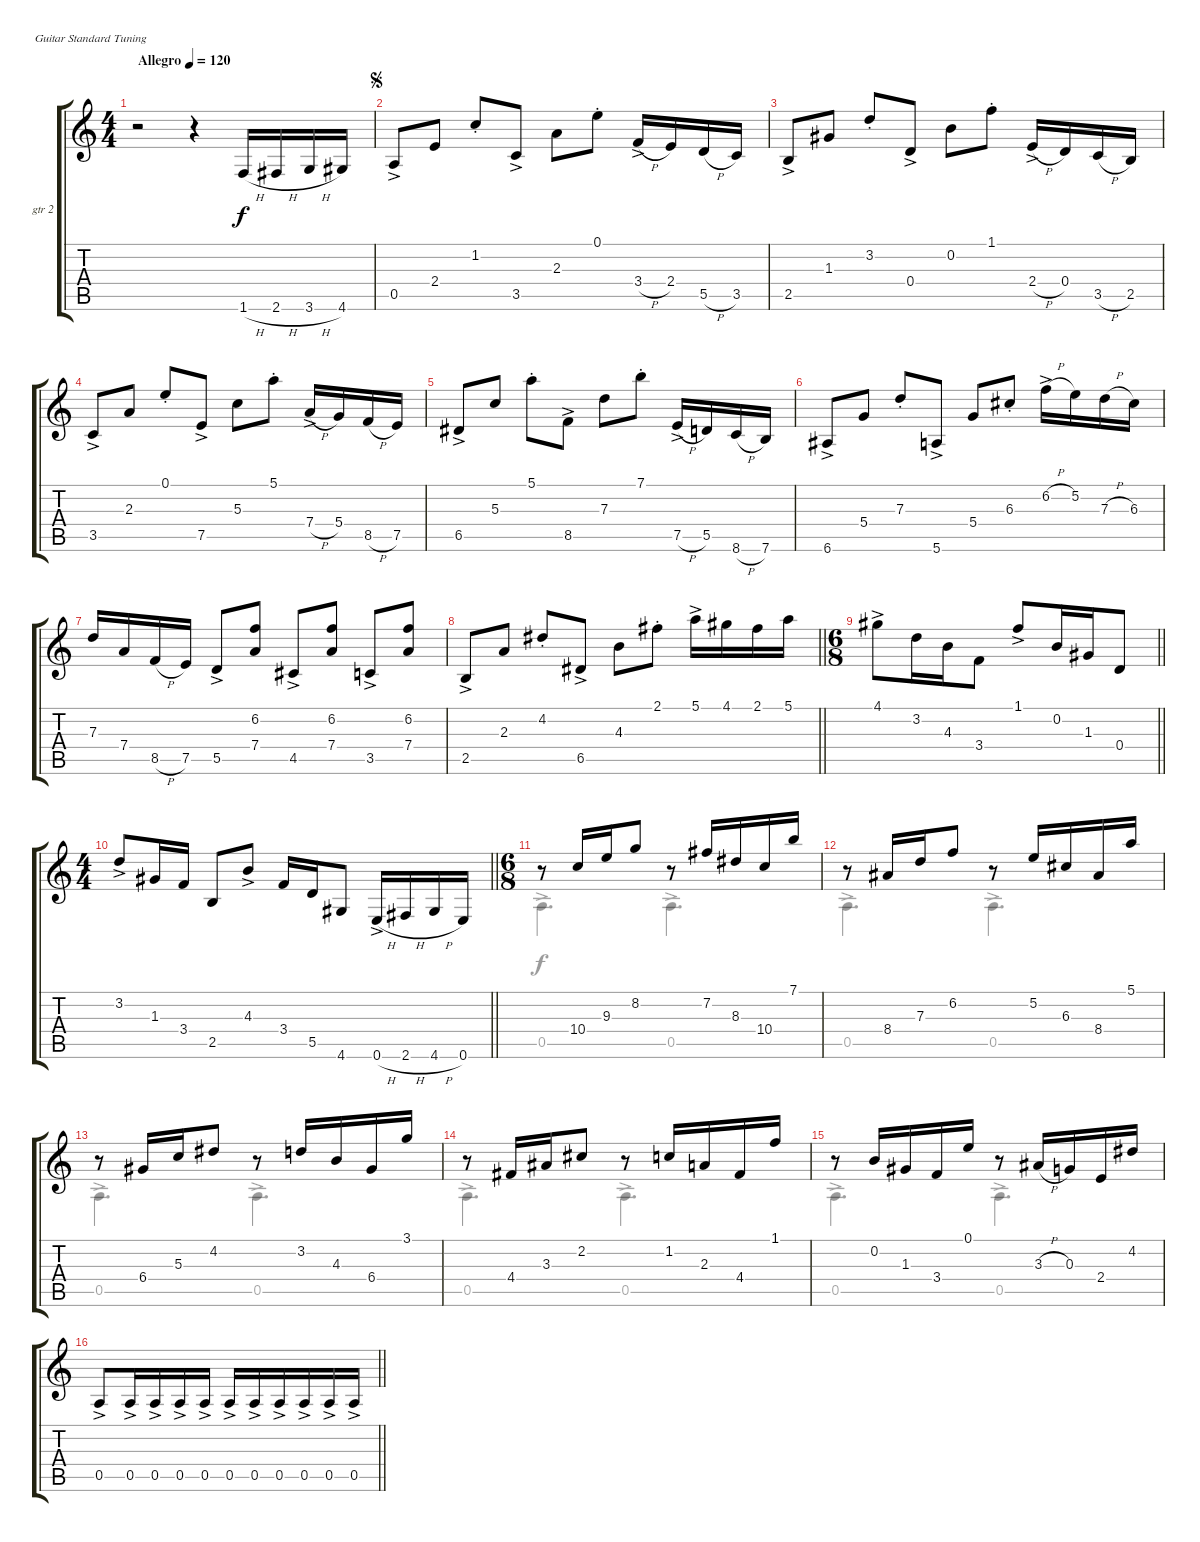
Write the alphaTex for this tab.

\bracketExtendMode groupsimilarinstruments
\firstSystemTrackNameOrientation horizontal
\otherSystemsTrackNameOrientation horizontal
\track ("gtr 2" "gtr 2") {instrument acousticguitarnylon}
\staff {score tabs}
\tuning (E4 B3 G3 D3 A2 E2)
\voice
\ts (4 4)
\tempo (120 "Allegro")
\clef g2
\ks c
r.2{dy f instrument acousticguitarnylon} r.4 1.6{h}.16 2.6{h}.16 3.6{h}.16 4.6.16 |
\jump segno
0.5{ac}.8 2.4.8 1.2{st}.8 3.5{ac}.8 2.3.8 0.1{st}.8 3.4{h ac}.16 2.4.16 5.5{h}.16 3.5.16 |
2.5{ac}.8 1.3.8 3.2{st}.8 0.4{ac}.8 0.2.8 1.1{st}.8 2.4{h ac}.16 0.4.16 3.5{h}.16 2.5.16 |
3.5{ac}.8 2.3.8 0.1{st}.8 7.5{ac}.8 5.3.8 5.1{st}.8 7.4{h ac}.16 5.4.16 8.5{h}.16 7.5.16 |
6.5{ac}.8 5.3.8 5.1{st}.8 8.5{ac}.8 7.3.8 7.1{st}.8 7.5{h ac}.16 5.5.16 8.6{h}.16 7.6.16 |
6.6{ac}.8 5.4.8 7.3{st}.8 5.6{ac}.8 5.4.8 6.3{st}.8 6.2{h ac}.16 5.2.16 7.3{h}.16 6.3.16 |
7.3.16 7.4.16 8.5{h}.16 7.5.16 5.5{ac}.8 (6.2 7.4).8 4.5{ac}.8 (6.2 7.4).8 3.5{ac}.8 (6.2 7.4).8 |
\barLineRight lightlight
2.5{ac}.8 2.3.8 4.2{st}.8 6.5{ac}.8 4.3.8 2.1{st}.8 5.1{ac}.16 4.1.16 2.1.16 5.1.16 |
\ts (6 8)
\barLineRight lightlight
4.1{ac}.8 3.2.16 4.3.16 3.4.8 1.1{ac}.8 0.2.16 1.3.16 0.4.8 |
\ts (4 4)
\barLineRight lightlight
3.2{ac}.8 1.3.16 3.4.16 2.5.8 4.3{ac}.8 3.4.16 5.5.16 4.6.8 0.6{h ac}.16 2.6{h}.16 4.6{h}.16 0.6.16 |
\ts (6 8)
r.8 10.4.16 9.3.16 8.2.8 r.8 7.2.16 8.3.16 10.4.16 7.1.16 |
r.8 8.4.16 7.3.16 6.2.8 r.8 5.2.16 6.3.16 8.4.16 5.1.16 |
r.8 6.4.16 5.3.16 4.2.8 r.8 3.2.16 4.3.16 6.4.16 3.1.16 |
r.8 4.4.16 3.3.16 2.2.8 r.8 1.2.16 2.3.16 4.4.16 1.1.16 |
r.8 0.2.16 1.3.16 3.4.16 0.1.16 r.8 3.3{h}.16 0.3.16 2.4.16 4.2.16 |
\barLineRight lightlight
0.5{ac}.8 0.5{ac}.16 0.5{ac}.16 0.5{ac}.16 0.5{ac}.16 0.5{ac}.16 0.5{ac}.16 0.5{ac}.16 0.5{ac}.16 0.5{ac}.16 0.5{ac}.16
\voice
\clef g2
\ottava regular
\simile none
\ks c
|
|
|
|
|
|
|
\barLineRight lightlight
|
\barLineRight lightlight
|
\barLineRight lightlight
|
0.5{ac}.4{d} 0.5{ac}.4{d} |
0.5{ac}.4{d} 0.5{ac}.4{d} |
0.5{ac}.4{d} 0.5{ac}.4{d} |
0.5{ac}.4{d} 0.5{ac}.4{d} |
0.5{ac}.4{d} 0.5{ac}.4{d} |
\barLineRight lightlight
